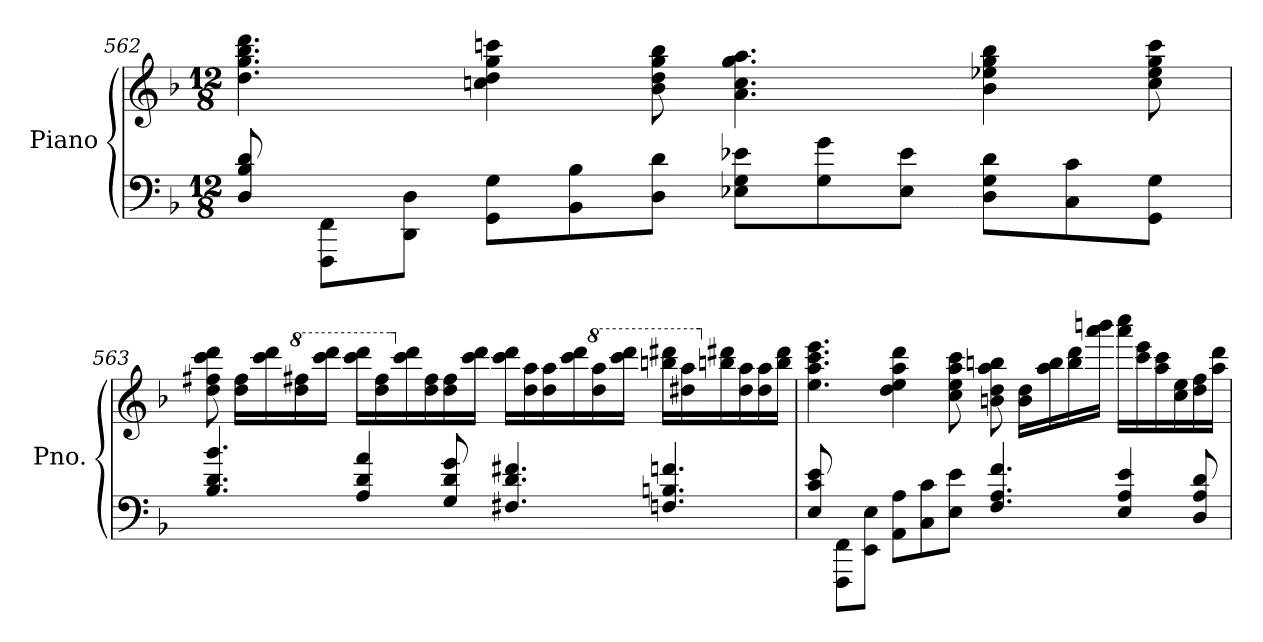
**kern	**kern
*part1	*part1
*staff2	*staff1
*I"Piano	*
*I'Pno.	*
!!LO:LB:g=z
*clefF4	*clefG2
*k[b-]	*k[b-]
*M12/8	*M12/8
=562	=562
8D/ 8B-/ 8d/	4.dd\ 4.gg\ 4.bb-\ 4.ddd\
8FFF\ 8FF\L	.
8DD\ 8D\J	.
8GG\ 8G\L	4ccn\ 4dd\ 4gg\ 4cccn\
8BB-\ 8B-\	.
8D\ 8d\J	8b-\ 8dd\ 8gg\ 8bb-\
8E-X\ 8G\ 8e-X\L	4.a\ 4.cc\ 4.gg\ 4.aa\
8G\ 8g\	.
8E-\ 8e-\J	.
8D\ 8G\ 8d\L	4b-\ 4ee-X\ 4gg\ 4bb-\
8C\ 8c\	.
8GG\ 8G\J	8cc\ 8ee-\ 8gg\ 8ccc\
=563	=563
4.B-/ 4.d/ 4.b-/	8dd\ 8ff#X\ 8ccc\ 8ddd\
.	16dd\ 16ff#\LL
.	16ccc\ 16ddd\
*	*8va
.	16ddd\ 16fff#X\
.	16cccc\ 16dddd\JJ
4A/ 4d/ 4a/	16cccc\ 16dddd\LL
.	16ddd\ 16fff#\
*	*X8va
.	16ccc\ 16ddd\
.	16dd\ 16ff#\
8G/ 8d/ 8g/	16dd\ 16ff#\
.	16ccc\ 16ddd\JJ
4.F#X/ 4.d/ 4.f#X/	16ccc\ 16ddd\LL
.	16dd\ 16aa\
.	16dd\ 16aa\
.	16ccc\ 16ddd\
*	*8va
.	16ddd\ 16aaa\
.	16cccc\ 16dddd\JJ
4.Fn/ 4.Bn/ 4.fn/	16bbbn\ 16dddd#X\LL
.	16ddd#X\ 16aaa\
*	*X8va
.	16bbn\ 16ddd#X\
.	16dd#\ 16aa\
.	16dd#\ 16aa\
.	16bb\ 16ddd#\JJ
!!LO:LB:g=z
=564	=564
8E/ 8c/ 8e/	4.ee\ 4.aa\ 4.ccc\ 4.eee\
8FFF\ 8FF\L	.
8EE\ 8E\J	.
8AA\ 8A\L	4dd\ 4ee\ 4aa\ 4ddd\
8C\ 8c\	.
8E\ 8e\J	8cc\ 8ee\ 8aa\ 8ccc\
4.F/ 4.A/ 4.f/	8bn\ 8dd\ 8aa\ 8bbn\
.	16b\ 16dd\LL
.	16aa\ 16bb\
.	16bb\ 16ddd\
.	16aaa\ 16bbbn\JJ
4E/ 4A/ 4e/	16aaa\ 16cccc\LL
.	16ccc\ 16eee\
.	16aa\ 16ccc\
.	16cc\ 16ee\
8D/ 8A/ 8d/	16dd\ 16ff\
.	16aa\ 16ddd\JJ
=	=
*-	*-
